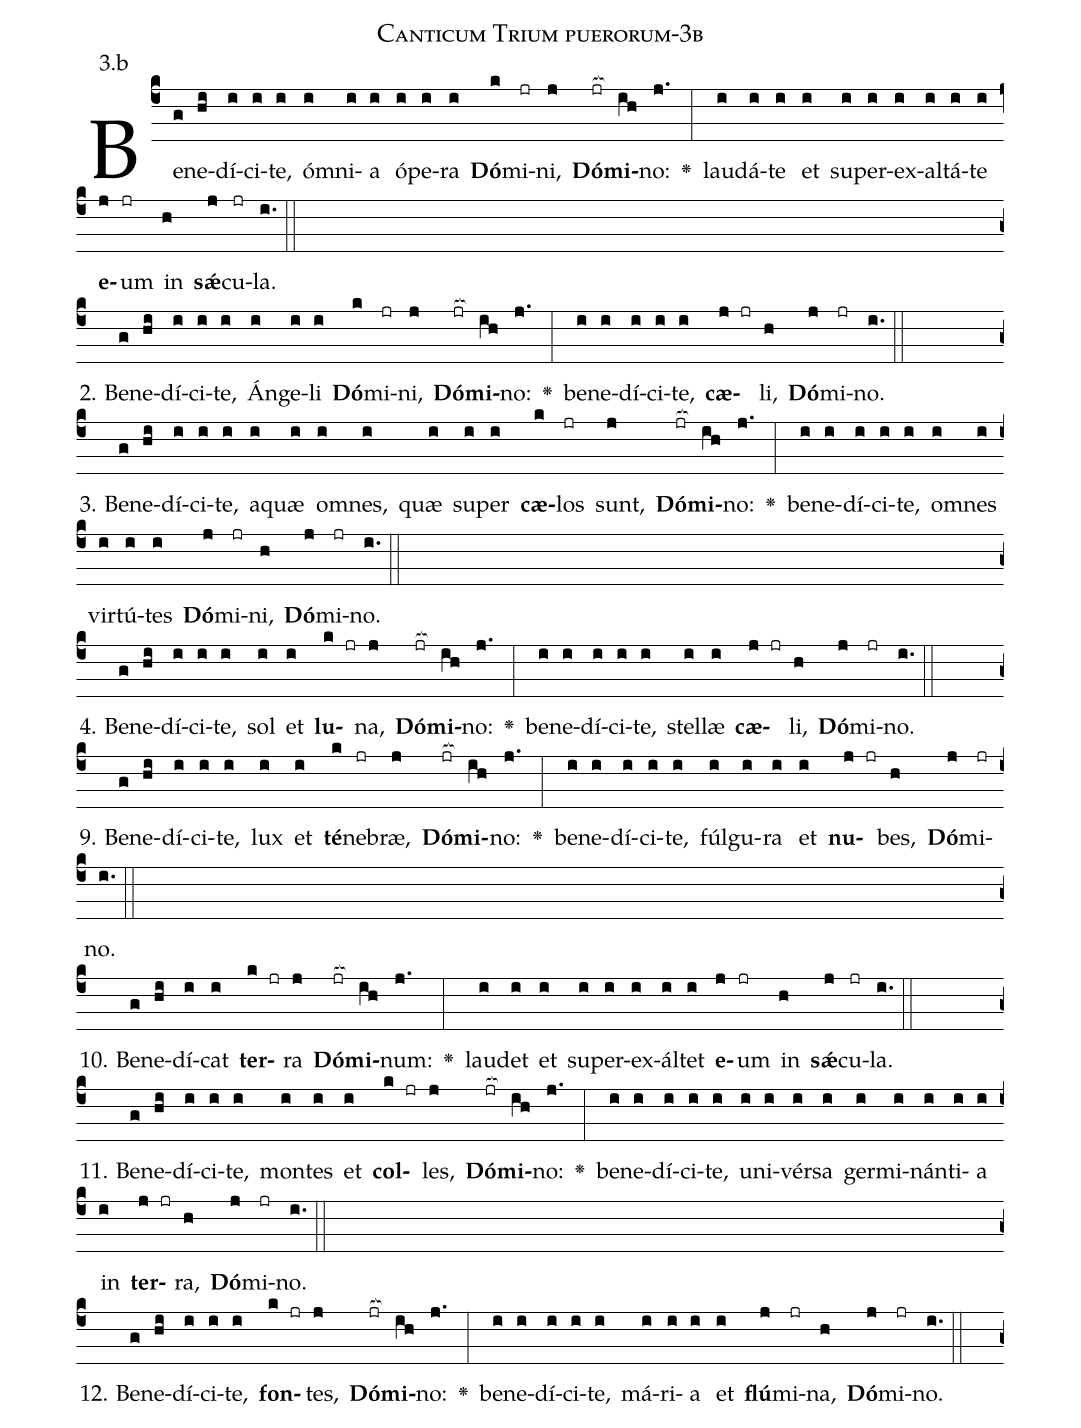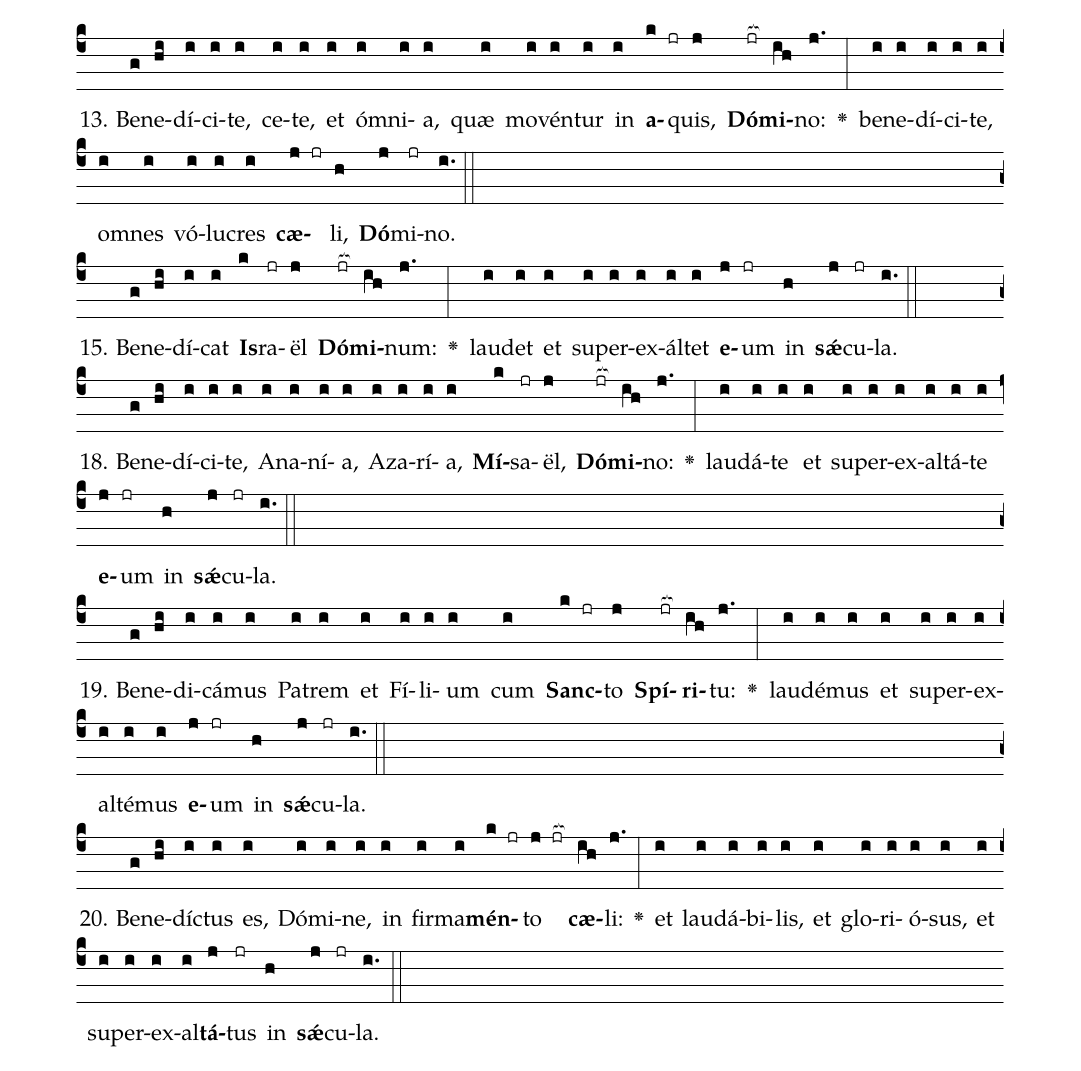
name: Canticum Trium puerorum-3b;
annotation: 3.b;
%%
(c4)Be(g)ne(hi)dí(i)ci(i)te,(i) óm(i)ni(i)a(i) ó(i)pe(i)ra(i) <b>Dó</b>(k)mi(jr)ni,(j) <b>Dó</b>(jr[ocb:1{])<b>mi</b>(ih[ocb:0}])no:(j.) <v>\greheightstar</v>(:) lau(i)dá(i)te(i) et(i) su(i)per(i)ex(i)al(i)tá(i)te(i) <b>e</b>(j)um(jr) in(h) <b>sǽ</b>(j)cu(jr)la.(i.) (::) (Z)
2. Be(g)ne(hi)dí(i)ci(i)te,(i) Án(i)ge(i)li(i) <b>Dó</b>(k)mi(jr)ni,(j) <b>Dó</b>(jr[ocb:1{])<b>mi</b>(ih[ocb:0}])no:(j.) <v>\greheightstar</v>(:) be(i)ne(i)dí(i)ci(i)te,(i) <b>cæ</b>(j jr)li,(h) <b>Dó</b>(j)mi(jr)no.(i.) (::) (Z)
3. Be(g)ne(hi)dí(i)ci(i)te,(i) a(i)quæ(i) om(i)nes,(i) quæ(i) su(i)per(i) <b>cæ</b>(k)los(jr) sunt,(j) <b>Dó</b>(jr[ocb:1{])<b>mi</b>(ih[ocb:0}])no:(j.) <v>\greheightstar</v>(:) be(i)ne(i)dí(i)ci(i)te,(i) om(i)nes(i) vir(i)tú(i)tes(i) <b>Dó</b>(j)mi(jr)ni,(h) <b>Dó</b>(j)mi(jr)no.(i.) (::) (Z)
4. Be(g)ne(hi)dí(i)ci(i)te,(i) sol(i) et(i) <b>lu</b>(k jr)na,(j) <b>Dó</b>(jr[ocb:1{])<b>mi</b>(ih[ocb:0}])no:(j.) <v>\greheightstar</v>(:) be(i)ne(i)dí(i)ci(i)te,(i) stel(i)læ(i) <b>cæ</b>(j jr)li,(h) <b>Dó</b>(j)mi(jr)no.(i.) (::) (Z)
9. Be(g)ne(hi)dí(i)ci(i)te,(i) lux(i) et(i) <b>té</b>(k)ne(jr)bræ,(j) <b>Dó</b>(jr[ocb:1{])<b>mi</b>(ih[ocb:0}])no:(j.) <v>\greheightstar</v>(:) be(i)ne(i)dí(i)ci(i)te,(i) fúl(i)gu(i)ra(i) et(i) <b>nu</b>(j jr)bes,(h) <b>Dó</b>(j)mi(jr)no.(i.) (::) (Z)
10. Be(g)ne(hi)dí(i)cat(i) <b>ter</b>(k jr)ra(j) <b>Dó</b>(jr[ocb:1{])<b>mi</b>(ih[ocb:0}])num:(j.) <v>\greheightstar</v>(:) lau(i)det(i) et(i) su(i)per(i)ex(i)ál(i)tet(i) <b>e</b>(j)um(jr) in(h) <b>sǽ</b>(j)cu(jr)la.(i.) (::) (Z)
11. Be(g)ne(hi)dí(i)ci(i)te,(i) mon(i)tes(i) et(i) <b>col</b>(k jr)les,(j) <b>Dó</b>(jr[ocb:1{])<b>mi</b>(ih[ocb:0}])no:(j.) <v>\greheightstar</v>(:) be(i)ne(i)dí(i)ci(i)te,(i) u(i)ni(i)vér(i)sa(i) ger(i)mi(i)nán(i)ti(i)a(i) in(i) <b>ter</b>(j jr)ra,(h) <b>Dó</b>(j)mi(jr)no.(i.) (::) (Z)
12. Be(g)ne(hi)dí(i)ci(i)te,(i) <b>fon</b>(k jr)tes,(j) <b>Dó</b>(jr[ocb:1{])<b>mi</b>(ih[ocb:0}])no:(j.) <v>\greheightstar</v>(:) be(i)ne(i)dí(i)ci(i)te,(i) má(i)ri(i)a(i) et(i) <b>flú</b>(j)mi(jr)na,(h) <b>Dó</b>(j)mi(jr)no.(i.) (::) (Z)
13. Be(g)ne(hi)dí(i)ci(i)te,(i) ce(i)te,(i) et(i) óm(i)ni(i)a,(i) quæ(i) mo(i)vén(i)tur(i) in(i) <b>a</b>(k jr)quis,(j) <b>Dó</b>(jr[ocb:1{])<b>mi</b>(ih[ocb:0}])no:(j.) <v>\greheightstar</v>(:) be(i)ne(i)dí(i)ci(i)te,(i) om(i)nes(i) vó(i)lu(i)cres(i) <b>cæ</b>(j jr)li,(h) <b>Dó</b>(j)mi(jr)no.(i.) (::) (Z)
15. Be(g)ne(hi)dí(i)cat(i) <b>Is</b>(k)ra(jr)ël(j) <b>Dó</b>(jr[ocb:1{])<b>mi</b>(ih[ocb:0}])num:(j.) <v>\greheightstar</v>(:) lau(i)det(i) et(i) su(i)per(i)ex(i)ál(i)tet(i) <b>e</b>(j)um(jr) in(h) <b>sǽ</b>(j)cu(jr)la.(i.) (::) (Z)
18. Be(g)ne(hi)dí(i)ci(i)te,(i) A(i)na(i)ní(i)a,(i) A(i)za(i)rí(i)a,(i) <b>Mí</b>(k)sa(jr)ël,(j) <b>Dó</b>(jr[ocb:1{])<b>mi</b>(ih[ocb:0}])no:(j.) <v>\greheightstar</v>(:) lau(i)dá(i)te(i) et(i) su(i)per(i)ex(i)al(i)tá(i)te(i) <b>e</b>(j)um(jr) in(h) <b>sǽ</b>(j)cu(jr)la.(i.) (::) (Z)
19. Be(g)ne(hi)di(i)cá(i)mus(i) Pa(i)trem(i) et(i) Fí(i)li(i)um(i) cum(i) <b>Sanc</b>(k jr)to(j) <b>Spí</b>(jr[ocb:1{])<b>ri</b>(ih[ocb:0}])tu:(j.) <v>\greheightstar</v>(:) lau(i)dé(i)mus(i) et(i) su(i)per(i)ex(i)al(i)té(i)mus(i) <b>e</b>(j)um(jr) in(h) <b>sǽ</b>(j)cu(jr)la.(i.) (::) (Z)
20. Be(g)ne(hi)díc(i)tus(i) es,(i) Dó(i)mi(i)ne,(i) in(i) fir(i)ma(i)<b>mén</b>(k jr)to(j jr[ocb:1{]) <b>cæ</b>(ih[ocb:0}])li:(j.) <v>\greheightstar</v>(:) et(i) lau(i)dá(i)bi(i)lis,(i) et(i) glo(i)ri(i)ó(i)sus,(i) et(i) su(i)per(i)ex(i)al(i)<b>tá</b>(j)tus(jr) in(h) <b>sǽ</b>(j)cu(jr)la.(i.) (::)
